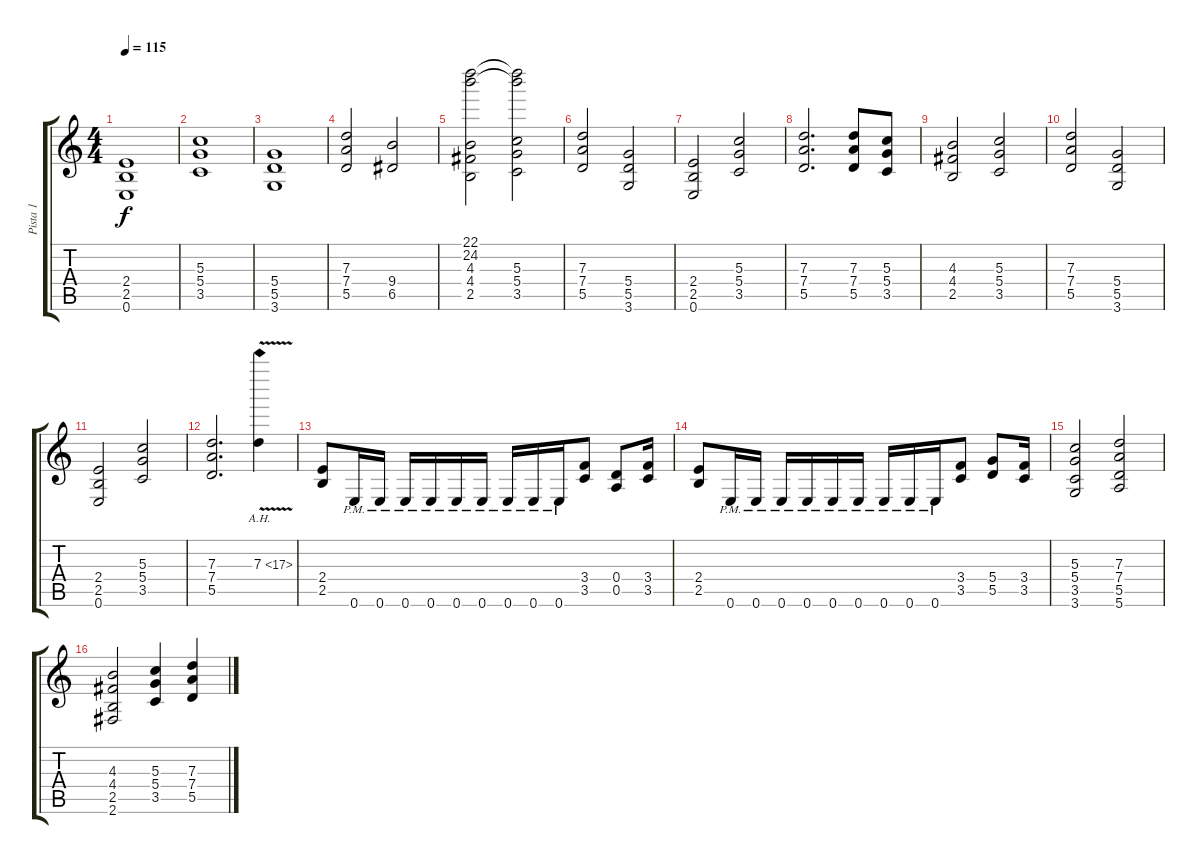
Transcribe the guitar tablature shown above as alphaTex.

\track ("Pista 1" "Pista 1") {instrument distortionguitar}
\staff {score tabs}
\tuning (E4 B3 G3 D3 A2 E2) {hide}
\ts (4 4)
\tempo 115
\clef g2
\ks c
(2.4 2.5 0.6).1{dy f} |
(5.3 5.4 3.5).1 |
(5.4 5.5 3.6).1 |
(7.3 7.4 5.5).2 (9.4 6.5).2 |
(22.1 24.2 4.3 4.4 2.5).2 (22.1{t} 24.2{t} 5.3 5.4 3.5).2 |
(7.3 7.4 5.5).2 (5.4 5.5 3.6).2 |
(2.4 2.5 0.6).2 (5.3 5.4 3.5).2 |
(7.3 7.4 5.5).2{d} (7.3 7.4 5.5).8 (5.3 5.4 3.5).8 |
(4.3 4.4 2.5).2 (5.3 5.4 3.5).2 |
(7.3 7.4 5.5).2 (5.4 5.5 3.6).2 |
(2.4 2.5 0.6).2 (5.3 5.4 3.5).2 |
(7.3 7.4 5.5).2{d} 7.3{ah 10 v}.4 |
(2.4 2.5).8 0.6{pm}.16 0.6{pm}.16 0.6{pm}.16 0.6{pm}.16 0.6{pm}.16 0.6{pm}.16 0.6{pm}.16 0.6{pm}.16 0.6{pm}.16 (3.4 3.5).8 (0.4 0.5).8 (3.4 3.5).16 |
(2.4 2.5).8 0.6{pm}.16 0.6{pm}.16 0.6{pm}.16 0.6{pm}.16 0.6{pm}.16 0.6{pm}.16 0.6{pm}.16 0.6{pm}.16 0.6{pm}.16 (3.4 3.5).8 (5.4 5.5).8 (3.4 3.5).16 |
(5.3 5.4 3.5 3.6).2 (7.3 7.4 5.5 5.6).2 |
(4.3 4.4 2.5 2.6).2 (5.3 5.4 3.5).4 (7.3 7.4 5.5).4
